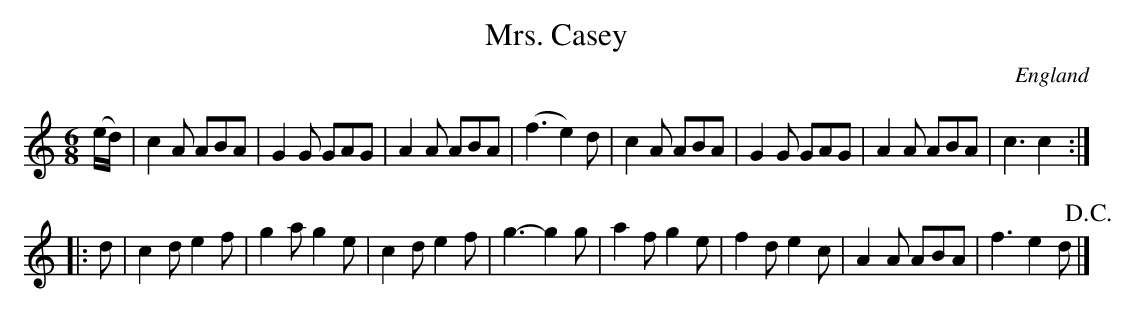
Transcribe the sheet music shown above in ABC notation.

X:1
T:Mrs. Casey
L:1/8
M:6/8
O:England
K:C
(e/d/) |\
c2A ABA | G2G GAG | A2A ABA | (f3 e2)d |\
c2A ABA | G2G GAG | A2A ABA | c3 c2 ::
d |\
c2d e2f | g2a g2e | c2d e2f | g3- g2 g | \
a2f g2e | f2d e2c | A2A ABA | f3 e2d !D.C.! |]
